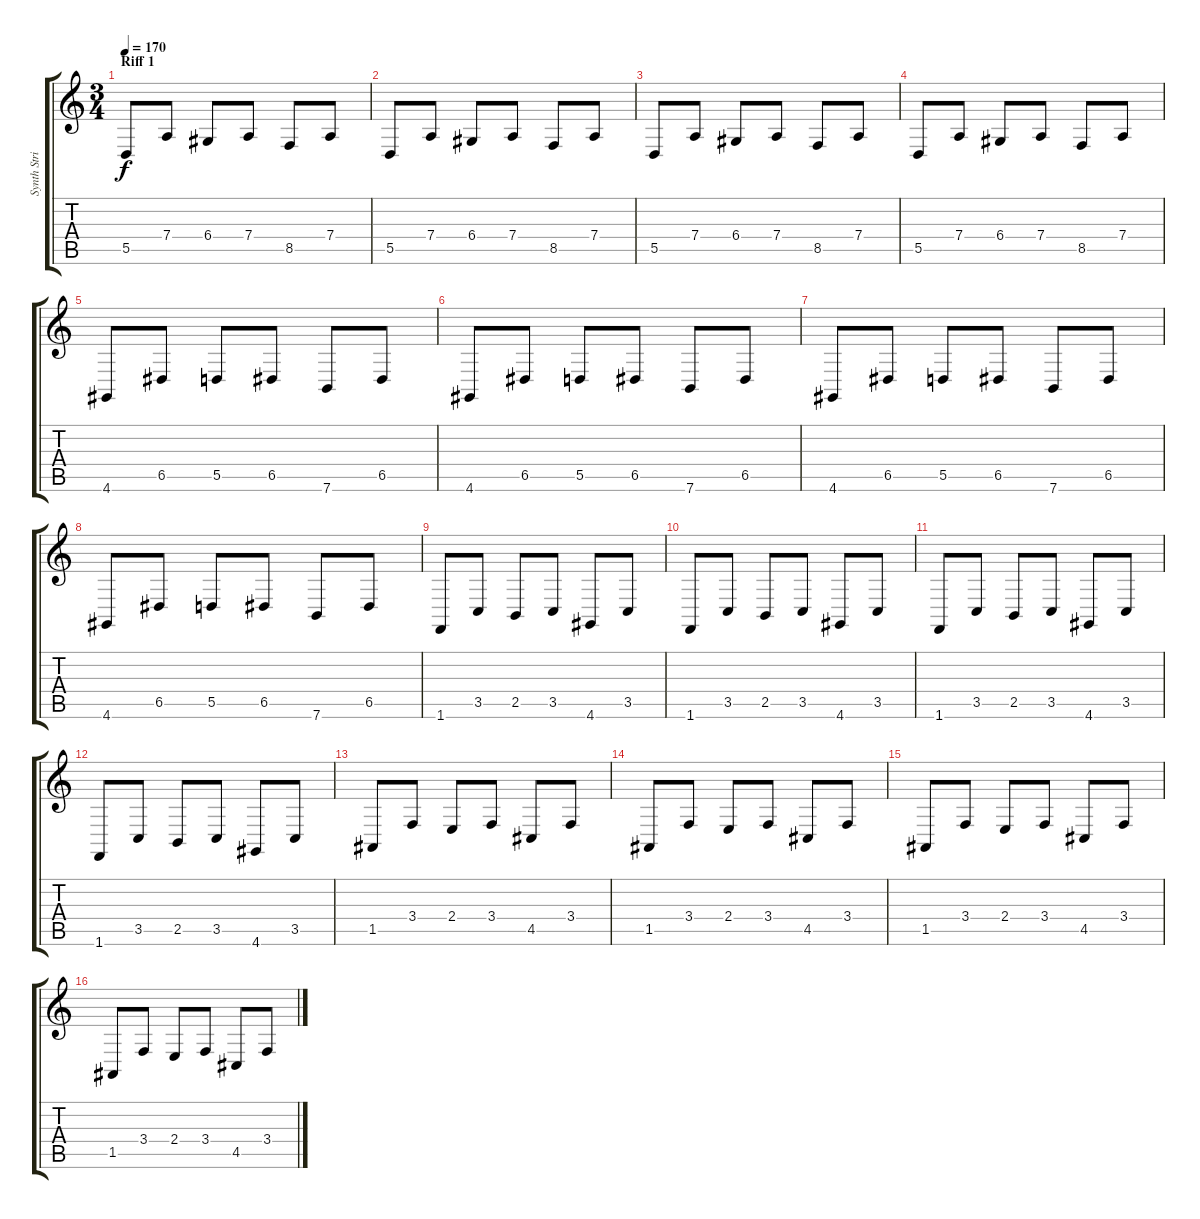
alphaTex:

\track ("Synth Strings" "Synth Stri") {instrument synthstrings1}
\staff {score tabs}
\tuning (E4 B3 G3 D3 A2 E2) {hide}
\ts (3 4)
\section ("" "Riff 1")
\tempo 170
\clef g2
\ks c
5.5.8{dy f instrument synthstrings1} 7.4.8 6.4.8 7.4.8 8.5.8 7.4.8 |
5.5.8 7.4.8 6.4.8 7.4.8 8.5.8 7.4.8 |
5.5.8 7.4.8 6.4.8 7.4.8 8.5.8 7.4.8 |
5.5.8 7.4.8 6.4.8 7.4.8 8.5.8 7.4.8 |
4.6.8 6.5.8 5.5.8 6.5.8 7.6.8 6.5.8 |
4.6.8 6.5.8 5.5.8 6.5.8 7.6.8 6.5.8 |
4.6.8 6.5.8 5.5.8 6.5.8 7.6.8 6.5.8 |
4.6.8 6.5.8 5.5.8 6.5.8 7.6.8 6.5.8 |
1.6.8 3.5.8 2.5.8 3.5.8 4.6.8 3.5.8 |
1.6.8 3.5.8 2.5.8 3.5.8 4.6.8 3.5.8 |
1.6.8 3.5.8 2.5.8 3.5.8 4.6.8 3.5.8 |
1.6.8 3.5.8 2.5.8 3.5.8 4.6.8 3.5.8 |
1.5.8 3.4.8 2.4.8 3.4.8 4.5.8 3.4.8 |
1.5.8 3.4.8 2.4.8 3.4.8 4.5.8 3.4.8 |
1.5.8 3.4.8 2.4.8 3.4.8 4.5.8 3.4.8 |
1.5.8 3.4.8 2.4.8 3.4.8 4.5.8 3.4.8
